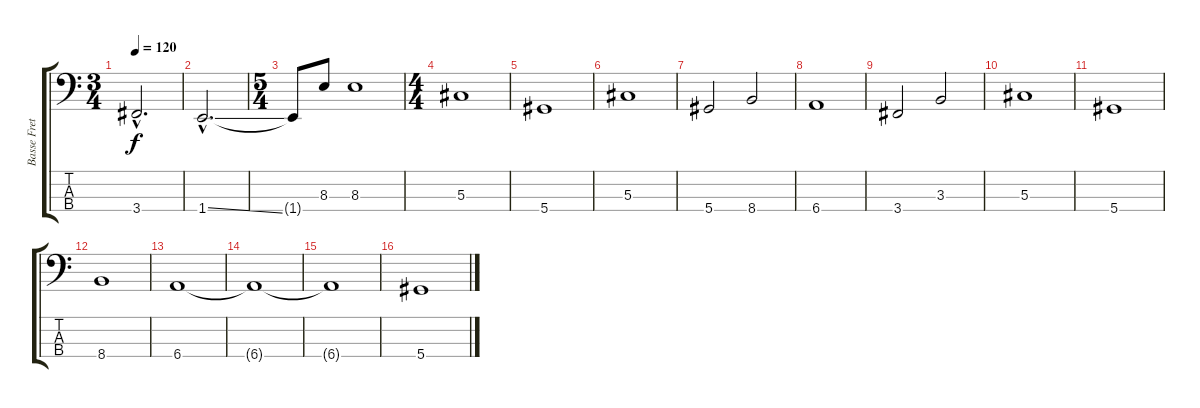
\track ("Basse Fretless" "Basse Fret") {instrument fretlessbass}
\staff {score tabs}
\tuning (Gb2 Db2 Ab1 Eb1) {hide}
\ts (3 4)
\tempo 120
\clef f4
\ks c
3.4{hac}.2{d dy f} |
1.4{ss hac}.2{d} |
\ts (5 4)
1.4{t}.8 8.3.8 8.3.1 |
\ts (4 4)
5.3.1 |
5.4.1 |
5.3.1 |
5.4.2 8.4.2 |
6.4.1 |
3.4.2 3.3.2 |
5.3.1 |
5.4.1 |
8.4.1 |
6.4.1 |
6.4{t}.1 |
6.4{t}.1 |
5.4.1
